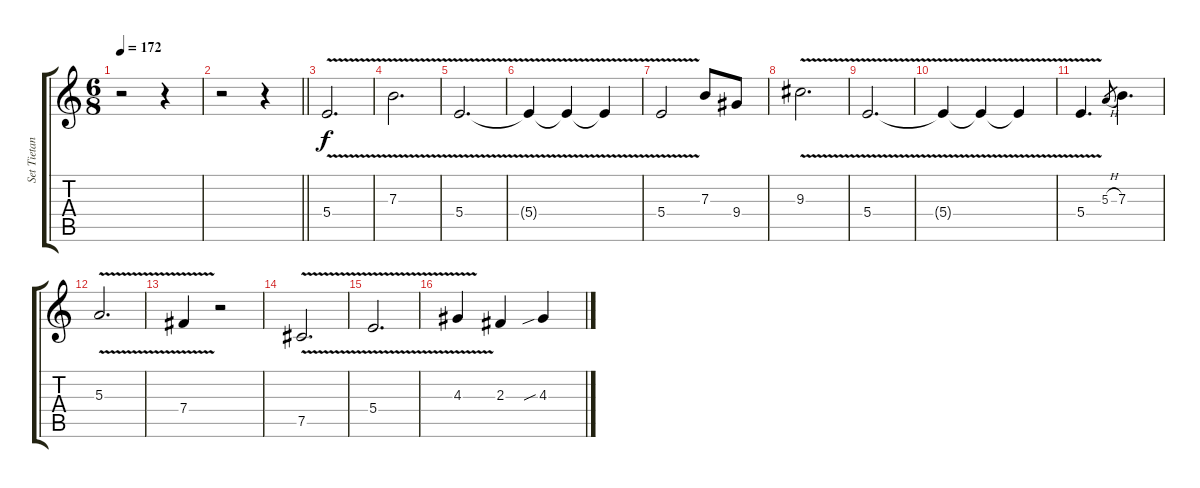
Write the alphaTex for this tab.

\track ("Set Tietan (Lead)" "Set Tietan") {instrument distortionguitar}
\staff {score tabs}
\tuning (Db4 Ab3 E3 B2 Gb2 Db2) {hide}
\ts (6 8)
\tempo 172
\clef g2
\ks c
r.2{dy f} r.4 |
\barLineRight lightlight
r.2 r.4 |
5.4{v}.2{d} |
7.3{v}.2{d} |
5.4{v}.2{d} |
5.4{v t}.4 5.4{v t}.4 5.4{t}.4 |
5.4{v}.2 7.3.8 9.4.8 |
9.3{v}.2{d} |
5.4{v}.2{d} |
5.4{v t}.4 5.4{v t}.4 5.4{t}.4 |
5.4{v}.4{d} 5.3{h}.8{gr} 7.3.4{d} |
5.3{v}.2{d} |
7.4{v}.4 r.2 |
7.5{v}.2{d} |
5.4{v}.2{d} |
4.3{v}.4 2.3.4 4.3{sib}.4
